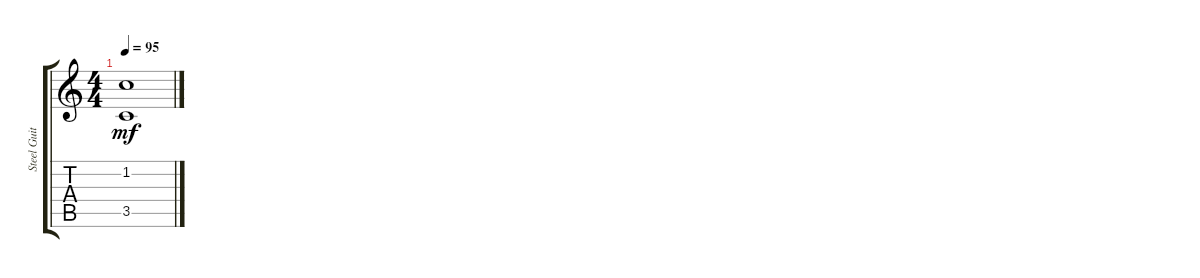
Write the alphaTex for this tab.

\track ("Steel Guitar" "Steel Guit") {instrument acousticguitarsteel}
\staff {score tabs}
\tuning (E4 B3 G3 D3 A2 E2) {hide}
\ts (4 4)
\tempo 95
\clef g2
\ks c
(1.2 3.5).1{dy mf}
